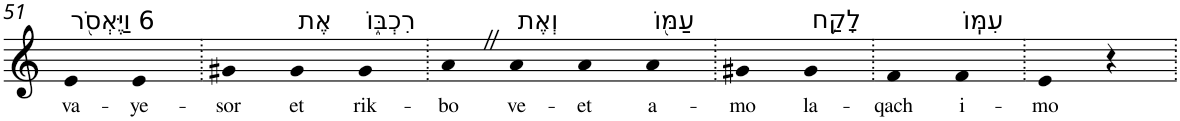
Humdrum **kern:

**kern	**text
*part1	*part1
*staff1	*staff1
*I"Piano	*
*I'Pno	*
!!LO:PB:g=z
*clefG2	*
*k[]	*
=51	=51
!LO:TX:a:t=6 וַיֶּאְסֹ֖ר	!
!	!LO:LY:b
4e	va-
!	!LO:LY:b
4e	-ye-
=52.	=52.
!	!LO:LY:b
4g#X	-sor
!LO:TX:a:t=אֶת	!
!	!LO:LY:b
4g#	et
!LO:TX:a:t=רִכְבּ֑וֹ	!
!	!LO:LY:b
4g#	rik-
=53.	=53.
!	!LO:LY:b
4aZ	-bo
!LO:TX:a:t=וְאֶת	!
!	!LO:LY:b
4a	ve-
!	!LO:LY:b
4a	-et
!LO:TX:a:t=עַמּ֖וֹ	!
!	!LO:LY:b
4a	a-
=54.	=54.
!	!LO:LY:b
4g#X	-mo
!LO:TX:a:t=לָקַ֥ח	!
!	!LO:LY:b
4g#	la-
=55.	=55.
!	!LO:LY:b
4f	-qach
!LO:TX:a:t=עִמּֽוֹ	!
!	!LO:LY:b
4f	i-
=56.	=56.
!	!LO:LY:b
4e	-mo
4r	.
=.	=.
*-	*-
